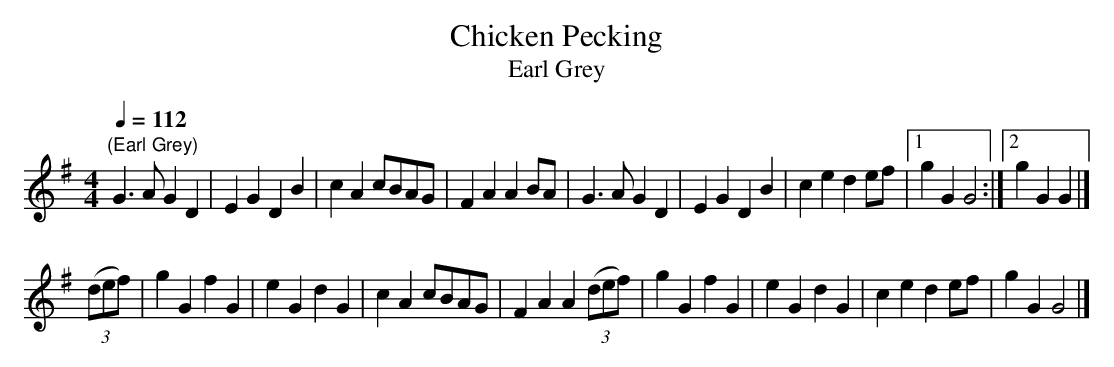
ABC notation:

X:1
T:Chicken Pecking
T:Earl Grey
M:4/4
L:1/4
Q:112
K:G
"(Earl Grey)"
G>AGD|EGDB|cAc/B/A/G/|FAAB/A/|G>AGD|EGDB|cede/f/|1gGG2:|2gGG|]!
((3d/e/f/)|gGfG|eGdG|cA c/B/A/G/|FAA((3d/e/f/)|gGfG|eGdG|ced e/f/|gGG2|]
